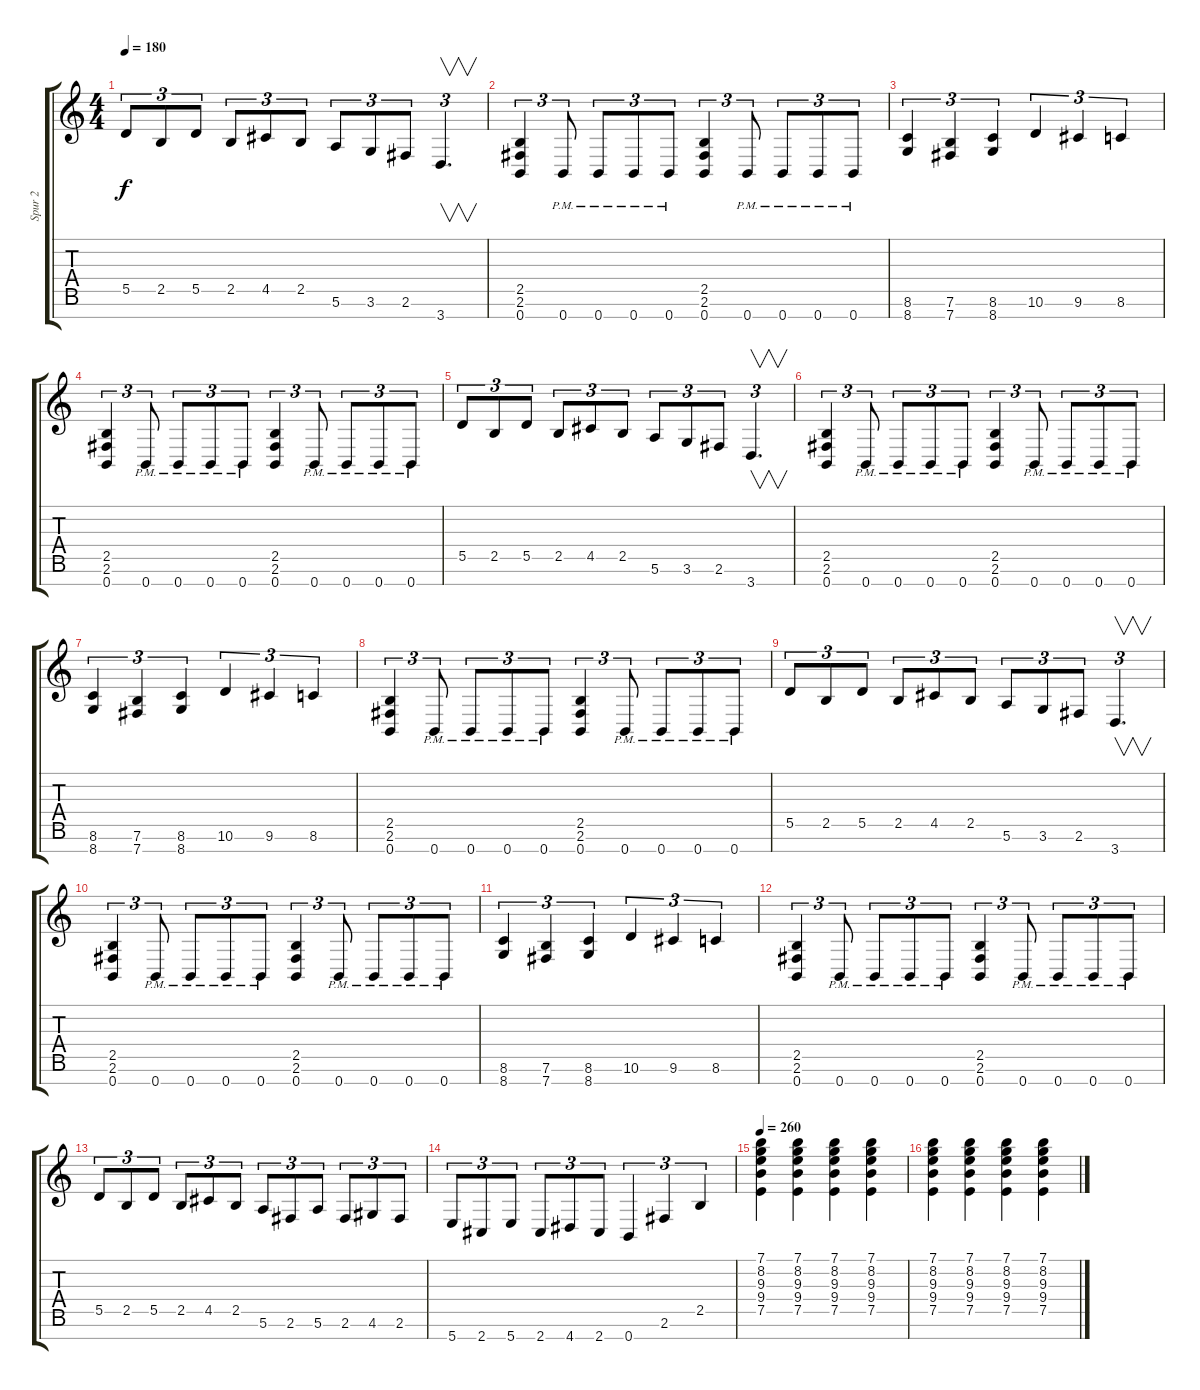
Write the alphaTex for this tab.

\track ("Spur 2" "Spur 2") {instrument distortionguitar}
\staff {score tabs}
\tuning (E4 B3 G3 D3 A2 E2 B1) {hide}
\ts (4 4)
\tempo 180
\clef g2
\ks c
5.5.8{tu (3 2) dy f} 2.5.8{tu (3 2)} 5.5.8{tu (3 2)} 2.5.8{tu (3 2)} 4.5.8{tu (3 2)} 2.5.8{tu (3 2)} 5.6.8{tu (3 2)} 3.6.8{tu (3 2)} 2.6.8{tu (3 2)} 3.7.4{v d tu (3 2)} |
(2.5 2.6 0.7).4{tu (3 2)} 0.7{pm}.8{tu (3 2)} 0.7{pm}.8{tu (3 2)} 0.7{pm}.8{tu (3 2)} 0.7{pm}.8{tu (3 2)} (2.5 2.6 0.7).4{tu (3 2)} 0.7{pm}.8{tu (3 2)} 0.7{pm}.8{tu (3 2)} 0.7{pm}.8{tu (3 2)} 0.7{pm}.8{tu (3 2)} |
(8.6 8.7).4{tu (3 2)} (7.6 7.7).4{tu (3 2)} (8.6 8.7).4{tu (3 2)} 10.6.4{tu (3 2)} 9.6.4{tu (3 2)} 8.6.4{tu (3 2)} |
(2.5 2.6 0.7).4{tu (3 2)} 0.7{pm}.8{tu (3 2)} 0.7{pm}.8{tu (3 2)} 0.7{pm}.8{tu (3 2)} 0.7{pm}.8{tu (3 2)} (2.5 2.6 0.7).4{tu (3 2)} 0.7{pm}.8{tu (3 2)} 0.7{pm}.8{tu (3 2)} 0.7{pm}.8{tu (3 2)} 0.7{pm}.8{tu (3 2)} |
5.5.8{tu (3 2)} 2.5.8{tu (3 2)} 5.5.8{tu (3 2)} 2.5.8{tu (3 2)} 4.5.8{tu (3 2)} 2.5.8{tu (3 2)} 5.6.8{tu (3 2)} 3.6.8{tu (3 2)} 2.6.8{tu (3 2)} 3.7.4{v d tu (3 2)} |
(2.5 2.6 0.7).4{tu (3 2)} 0.7{pm}.8{tu (3 2)} 0.7{pm}.8{tu (3 2)} 0.7{pm}.8{tu (3 2)} 0.7{pm}.8{tu (3 2)} (2.5 2.6 0.7).4{tu (3 2)} 0.7{pm}.8{tu (3 2)} 0.7{pm}.8{tu (3 2)} 0.7{pm}.8{tu (3 2)} 0.7{pm}.8{tu (3 2)} |
(8.6 8.7).4{tu (3 2)} (7.6 7.7).4{tu (3 2)} (8.6 8.7).4{tu (3 2)} 10.6.4{tu (3 2)} 9.6.4{tu (3 2)} 8.6.4{tu (3 2)} |
(2.5 2.6 0.7).4{tu (3 2)} 0.7{pm}.8{tu (3 2)} 0.7{pm}.8{tu (3 2)} 0.7{pm}.8{tu (3 2)} 0.7{pm}.8{tu (3 2)} (2.5 2.6 0.7).4{tu (3 2)} 0.7{pm}.8{tu (3 2)} 0.7{pm}.8{tu (3 2)} 0.7{pm}.8{tu (3 2)} 0.7{pm}.8{tu (3 2)} |
5.5.8{tu (3 2)} 2.5.8{tu (3 2)} 5.5.8{tu (3 2)} 2.5.8{tu (3 2)} 4.5.8{tu (3 2)} 2.5.8{tu (3 2)} 5.6.8{tu (3 2)} 3.6.8{tu (3 2)} 2.6.8{tu (3 2)} 3.7.4{v d tu (3 2)} |
(2.5 2.6 0.7).4{tu (3 2)} 0.7{pm}.8{tu (3 2)} 0.7{pm}.8{tu (3 2)} 0.7{pm}.8{tu (3 2)} 0.7{pm}.8{tu (3 2)} (2.5 2.6 0.7).4{tu (3 2)} 0.7{pm}.8{tu (3 2)} 0.7{pm}.8{tu (3 2)} 0.7{pm}.8{tu (3 2)} 0.7{pm}.8{tu (3 2)} |
(8.6 8.7).4{tu (3 2)} (7.6 7.7).4{tu (3 2)} (8.6 8.7).4{tu (3 2)} 10.6.4{tu (3 2)} 9.6.4{tu (3 2)} 8.6.4{tu (3 2)} |
(2.5 2.6 0.7).4{tu (3 2)} 0.7{pm}.8{tu (3 2)} 0.7{pm}.8{tu (3 2)} 0.7{pm}.8{tu (3 2)} 0.7{pm}.8{tu (3 2)} (2.5 2.6 0.7).4{tu (3 2)} 0.7{pm}.8{tu (3 2)} 0.7{pm}.8{tu (3 2)} 0.7{pm}.8{tu (3 2)} 0.7{pm}.8{tu (3 2)} |
5.5.8{tu (3 2)} 2.5.8{tu (3 2)} 5.5.8{tu (3 2)} 2.5.8{tu (3 2)} 4.5.8{tu (3 2)} 2.5.8{tu (3 2)} 5.6.8{tu (3 2)} 2.6.8{tu (3 2)} 5.6.8{tu (3 2)} 2.6.8{tu (3 2)} 4.6.8{tu (3 2)} 2.6.8{tu (3 2)} |
5.7.8{tu (3 2)} 2.7.8{tu (3 2)} 5.7.8{tu (3 2)} 2.7.8{tu (3 2)} 4.7.8{tu (3 2)} 2.7.8{tu (3 2)} 0.7.4{tu (3 2)} 2.6.4{tu (3 2)} 2.5.4{tu (3 2)} |
\tempo 260
(7.1 8.2 9.3 9.4 7.5).4 (7.1 8.2 9.3 9.4 7.5).4 (7.1 8.2 9.3 9.4 7.5).4 (7.1 8.2 9.3 9.4 7.5).4 |
(7.1 8.2 9.3 9.4 7.5).4 (7.1 8.2 9.3 9.4 7.5).4 (7.1 8.2 9.3 9.4 7.5).4 (7.1 8.2 9.3 9.4 7.5).4
